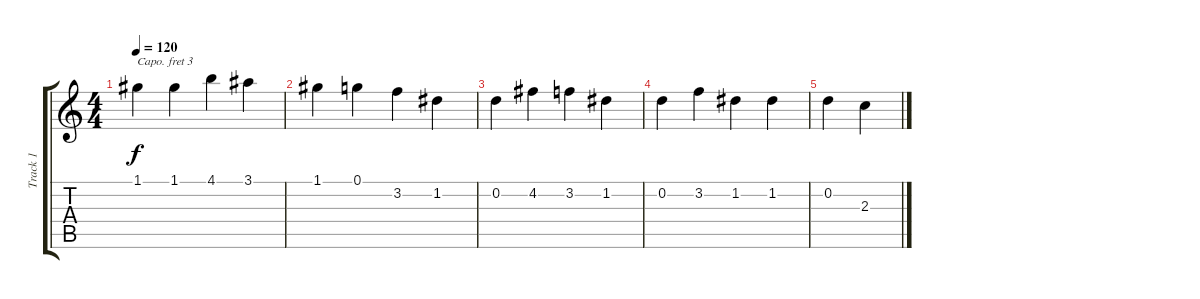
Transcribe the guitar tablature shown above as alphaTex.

\track ("Track 1" "Track 1") {instrument acousticguitarsteel}
\staff {score tabs}
\capo 3
\tuning (E4 B3 G3 D3 A2 E2) {hide}
\ts (4 4)
\tempo 120
\clef g2
\ks c
1.1.4{dy f} 1.1.4 4.1.4 3.1.4 |
1.1.4 0.1.4 3.2.4 1.2.4 |
0.2.4 4.2.4 3.2.4 1.2.4 |
0.2.4 3.2.4 1.2.4 1.2.4 |
0.2.4 2.3.4
